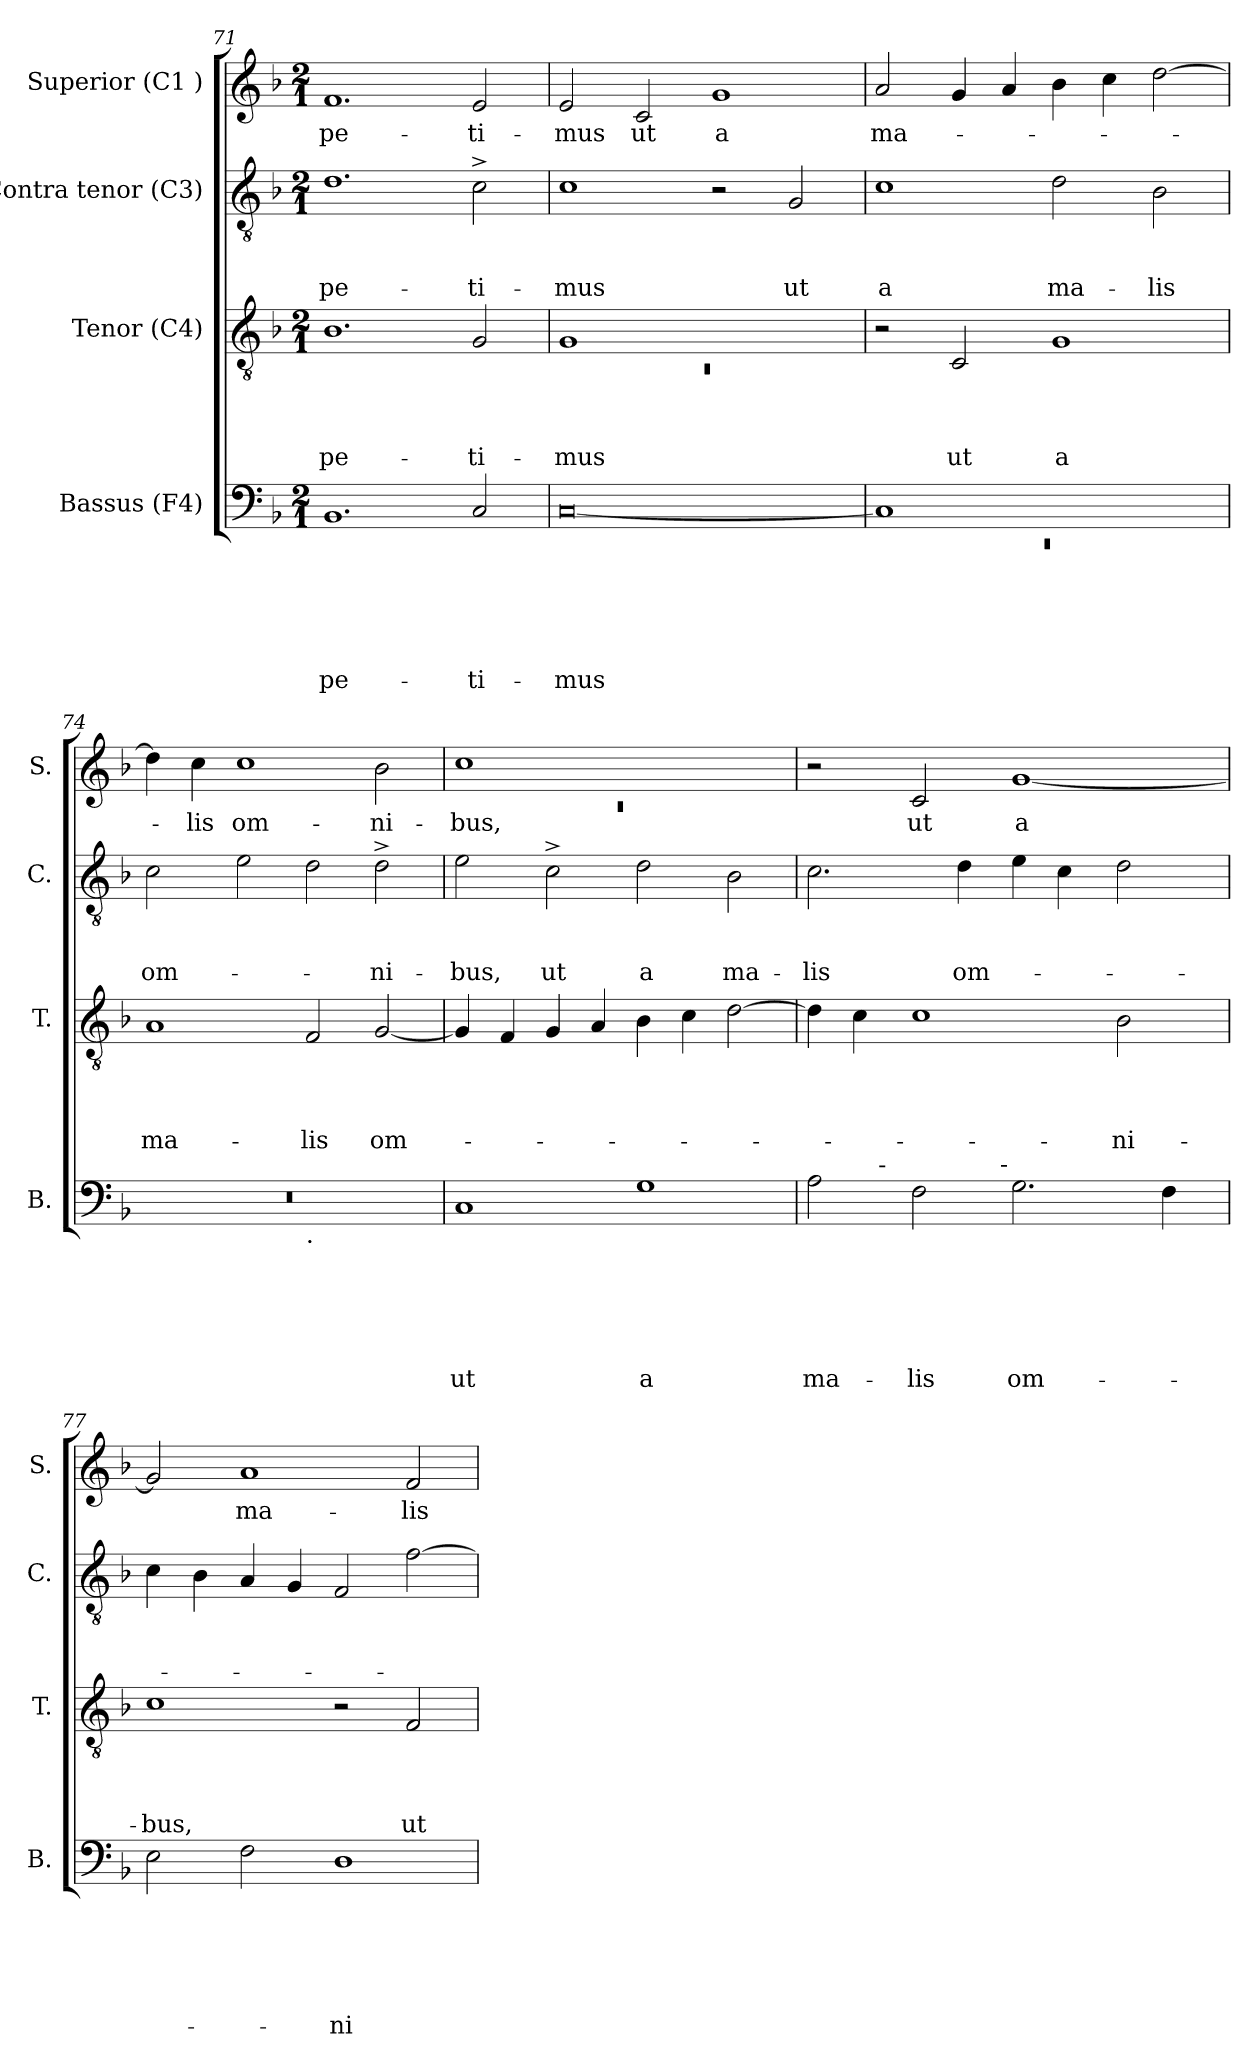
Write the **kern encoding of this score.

**kern	**text	**text	**text	**text	**text	**text	**kern	**text	**text	**text	**text	**kern	**text	**text	**text	**kern	**text
*part4	*part4	*part4	*part4	*part4	*part4	*part4	*part3	*part3	*part3	*part3	*part3	*part2	*part2	*part2	*part2	*part1	*part1
*staff4	*staff4	*staff4	*staff4	*staff4	*staff4	*staff4	*staff3	*staff3	*staff3	*staff3	*staff3	*staff2	*staff2	*staff2	*staff2	*staff1	*staff1
*I"Bassus (F4)	*	*	*	*	*	*	*I"Tenor (C4)	*	*	*	*	*I"Contra tenor (C3)	*	*	*	*I"Superior (C1 )	*
*I'B.	*	*	*	*	*	*	*I'T.	*	*	*	*	*I'C.	*	*	*	*I'S.	*
!!LO:LB:g=z
*clefF4	*	*	*	*	*	*	*clefGv2	*	*	*	*	*clefGv2	*	*	*	*clefG2	*
*k[b-]	*	*	*	*	*	*	*k[b-]	*	*	*	*	*k[b-]	*	*	*	*k[b-]	*
*F:	*	*	*	*	*	*	*F:	*	*	*	*	*F:	*	*	*	*F:	*
*M2/1	*	*	*	*	*	*	*M2/1	*	*	*	*	*M2/1	*	*	*	*M2/1	*
=71	=71	=71	=71	=71	=71	=71	=71	=71	=71	=71	=71	=71	=71	=71	=71	=71	=71
!	!	!	!	!	!	!LO:LY:b	!	!	!	!	!LO:LY:b	!	!	!	!LO:LY:b	!	!LO:LY:b
1.BB-	.	.	.	.	.	pe-	1.B-	.	.	.	pe-	1.d	.	.	pe-	1.f	pe-
!	!	!	!	!	!	!LO:LY:b	!	!	!	!	!LO:LY:b	!	!	!	!LO:LY:b	!	!LO:LY:b
2C/	.	.	.	.	.	-ti-	2G/	.	.	.	-ti-	2c^>\	.	.	-ti-	2e/	-ti-
=72	=72	=72	=72	=72	=72	=72	=72	=72	=72	=72	=72	=72	=72	=72	=72	=72	=72
*	*	*	*	*	*	*	*^	*	*	*	*	*	*	*	*	*	*
!	!	!	!	!	!	!LO:LY:b	!	!LO:N:vis=1	!	!	!	!LO:LY:b	!	!	!	!LO:LY:b	!	!LO:LY:b
[<0C	.	.	.	.	.	-mus	1G	0rC	.	.	.	-mus	1c	.	.	-mus	2e/	-mus
!	!	!	!	!	!	!	!	!	!	!	!	!	!	!	!	!	!	!LO:LY:b
.	.	.	.	.	.	.	.	.	.	.	.	.	.	.	.	.	2c/	ut
!	!	!	!	!	!	!	!	!	!	!	!	!	!	!	!	!	!	!LO:LY:b:rj
.	.	.	.	.	.	.	1ryy	.	.	.	.	.	2r	.	.	.	1g	a
!	!	!	!	!	!	!	!	!	!	!	!	!	!	!	!	!LO:LY:b	!	!
.	.	.	.	.	.	.	.	.	.	.	.	.	2G/	.	.	ut	.	.
*	*	*	*	*	*	*	*v	*v	*	*	*	*	*	*	*	*	*	*
=73	=73	=73	=73	=73	=73	=73	=73	=73	=73	=73	=73	=73	=73	=73	=73	=73	=73
*^	*	*	*	*	*	*	*	*	*	*	*	*	*	*	*	*	*
!	!LO:N:vis=1	!	!	!	!	!	!	!	!	!	!	!	!	!	!	!LO:LY:b:rj	!	!LO:LY:b
1C]	0rEE	.	.	.	.	.	.	2r	.	.	.	.	1c	.	.	a	2a/	ma-
!	!	!	!	!	!	!	!	!	!	!	!	!LO:LY:b	!	!	!	!	!	!
.	.	.	.	.	.	.	.	2C/	.	.	.	ut	.	.	.	.	4g/	.
.	.	.	.	.	.	.	.	.	.	.	.	.	.	.	.	.	4a/	.
!	!	!	!	!	!	!	!	!	!	!	!	!LO:LY:b:rj	!	!	!	!LO:LY:b	!	!
1ryy	.	.	.	.	.	.	.	1G	.	.	.	a	2d\	.	.	ma-	4b-\	.
.	.	.	.	.	.	.	.	.	.	.	.	.	.	.	.	.	4cc\	.
!	!	!	!	!	!	!	!	!	!	!	!	!	!	!	!	!LO:LY:b	!	!
.	.	.	.	.	.	.	.	.	.	.	.	.	2B-\	.	.	-lis	[>2dd\	.
=74	=74	=74	=74	=74	=74	=74	=74	=74	=74	=74	=74	=74	=74	=74	=74	=74	=74	=74
!	!	!	!	!	!	!	!	!	!	!	!	!LO:LY:b	!	!	!	!LO:LY:b	!	!
0r	1ryy	.	.	.	.	.	.	1A	.	.	.	ma-	2c\	.	.	om-	4dd\]	.
!	!	!	!	!	!	!	!	!	!	!	!	!	!	!	!	!	!	!LO:LY:b
.	.	.	.	.	.	.	.	.	.	.	.	.	.	.	.	.	4cc\	-lis
!	!	!	!	!	!	!	!	!	!	!	!	!	!	!	!	!	!	!LO:LY:b
.	.	.	.	.	.	.	.	.	.	.	.	.	2e\	.	.	.	1cc	om-
!	!LO:TX:b:t=.	!	!	!	!	!	!	!	!	!	!	!	!	!	!	!	!	!
!	!	!	!	!	!	!	!	!	!	!	!	!LO:LY:b	!	!	!	!	!	!
.	1ryy	.	.	.	.	.	.	2F/	.	.	.	-lis	2d\	.	.	.	.	.
!	!	!	!	!	!	!	!	!	!	!	!	!LO:LY:b	!	!	!	!LO:LY:b	!	!LO:LY:b
.	.	.	.	.	.	.	.	[<2G/	.	.	.	om-	2d^>\	.	.	-ni-	2b-\	-ni-
=75	=75	=75	=75	=75	=75	=75	=75	=75	=75	=75	=75	=75	=75	=75	=75	=75	=75	=75
*	*	*	*	*	*	*	*	*	*	*	*	*	*	*	*	*	*^	*
!	!	!	!	!	!	!	!LO:LY:b	!	!	!	!	!	!	!	!	!LO:LY:b	!	!LO:N:vis=1	!LO:LY:b
*v	*v	*	*	*	*	*	*	*	*	*	*	*	*	*	*	*	*	*	*
1C	.	.	.	.	.	ut	4G/]	.	.	.	.	2e\	.	.	-bus,	1cc	0rc	-bus,
.	.	.	.	.	.	.	4F/	.	.	.	.	.	.	.	.	.	.	.
!	!	!	!	!	!	!	!	!	!	!	!	!	!	!	!LO:LY:b	!	!	!
.	.	.	.	.	.	.	4G/	.	.	.	.	2c^>\	.	.	ut	.	.	.
.	.	.	.	.	.	.	4A/	.	.	.	.	.	.	.	.	.	.	.
!	!	!	!	!	!	!LO:LY:b:rj	!	!	!	!	!	!	!	!	!LO:LY:b	!	!	!
1G	.	.	.	.	.	a	4B-\	.	.	.	.	2d\	.	.	a	1ryy	.	.
.	.	.	.	.	.	.	4c\	.	.	.	.	.	.	.	.	.	.	.
!	!	!	!	!	!	!	!	!	!	!	!	!	!	!	!LO:LY:b	!	!	!
.	.	.	.	.	.	.	[<2d\	.	.	.	.	2B-\	.	.	ma-	.	.	.
*	*	*	*	*	*	*	*	*	*	*	*	*	*	*	*	*v	*v	*
!!LO:LB:g=z
=76	=76	=76	=76	=76	=76	=76	=76	=76	=76	=76	=76	=76	=76	=76	=76	=76	=76
!	!	!	!	!	!	!LO:LY:b	!	!	!	!	!	!	!	!	!LO:LY:b	!	!
*^	*	*	*	*	*	*	*	*	*	*	*	*	*	*	*	*	*
*	*^	*	*	*	*	*	*	*	*	*	*	*	*	*	*	*	*	*
2A\	4ryy	2ryy	.	.	.	.	.	ma-	4d\]	.	.	.	.	2.c\	.	.	-lis	2r	.
.	16.ryy	.	.	.	.	.	.	.	4c\	.	.	.	.	.	.	.	.	.	.
!	!LO:TX:a:t=-	!	!	!	!	!	!	!	!	!	!	!	!	!	!	!	!	!	!
.	1ryy	.	.	.	.	.	.	.	.	.	.	.	.	.	.	.	.	.	.
!	!	!	!	!	!	!	!	!LO:LY:b	!	!	!	!	!	!	!	!	!	!	!LO:LY:b
2F\	.	4...ryy	.	.	.	.	.	-lis	1c	.	.	.	.	.	.	.	.	2c/	ut
!	!	!	!	!	!	!	!	!	!	!	!	!	!	!	!	!	!LO:LY:b	!	!
.	.	.	.	.	.	.	.	.	.	.	.	.	.	4d\	.	.	om-	.	.
!	!	!LO:TX:a:t=-	!	!	!	!	!	!	!	!	!	!	!	!	!	!	!	!	!
.	.	1ryy	.	.	.	.	.	.	.	.	.	.	.	.	.	.	.	.	.
!	!	!	!	!	!	!	!	!LO:LY:b	!	!	!	!	!	!	!	!	!	!	!LO:LY:b:rj
2.G\	.	.	.	.	.	.	.	om-	.	.	.	.	.	4e\	.	.	.	[<1g	a
.	.	.	.	.	.	.	.	.	.	.	.	.	.	4c\	.	.	.	.	.
.	2ryy	.	.	.	.	.	.	.	.	.	.	.	.	.	.	.	.	.	.
!	!	!	!	!	!	!	!	!	!	!	!	!	!LO:LY:b	!	!	!	!	!	!
.	.	.	.	.	.	.	.	.	2B-\	.	.	.	-ni-	2d\	.	.	.	.	.
4F\	.	.	.	.	.	.	.	.	.	.	.	.	.	.	.	.	.	.	.
.	8ryy	.	.	.	.	.	.	.	.	.	.	.	.	.	.	.	.	.	.
.	32ryy	32ryy	.	.	.	.	.	.	.	.	.	.	.	.	.	.	.	.	.
=77	=77	=77	=77	=77	=77	=77	=77	=77	=77	=77	=77	=77	=77	=77	=77	=77	=77	=77	=77
!	!	!	!	!	!	!	!	!	!	!	!	!	!LO:LY:b	!	!	!	!	!	!
*v	*v	*v	*	*	*	*	*	*	*	*	*	*	*	*	*	*	*	*	*
2E\	.	.	.	.	.	.	1c	.	.	.	-bus,	4c\	.	.	.	2g/]	.
.	.	.	.	.	.	.	.	.	.	.	.	4B-\	.	.	.	.	.
!	!	!	!	!	!	!	!	!	!	!	!	!	!	!	!	!	!LO:LY:b
2F\	.	.	.	.	.	.	.	.	.	.	.	4A/	.	.	.	1a	ma-
.	.	.	.	.	.	.	.	.	.	.	.	4G/	.	.	.	.	.
!	!	!	!	!	!	!LO:LY:b	!	!	!	!	!	!	!	!	!	!	!
1D	.	.	.	.	.	-ni-	2r	.	.	.	.	2F/	.	.	.	.	.
!	!	!	!	!	!	!	!	!	!	!	!LO:LY:b	!	!	!	!	!	!LO:LY:b
.	.	.	.	.	.	.	2F/	.	.	.	ut	[>2f\	.	.	.	2f/	-lis
=	=	=	=	=	=	=	=	=	=	=	=	=	=	=	=	=	=
*-	*-	*-	*-	*-	*-	*-	*-	*-	*-	*-	*-	*-	*-	*-	*-	*-	*-
